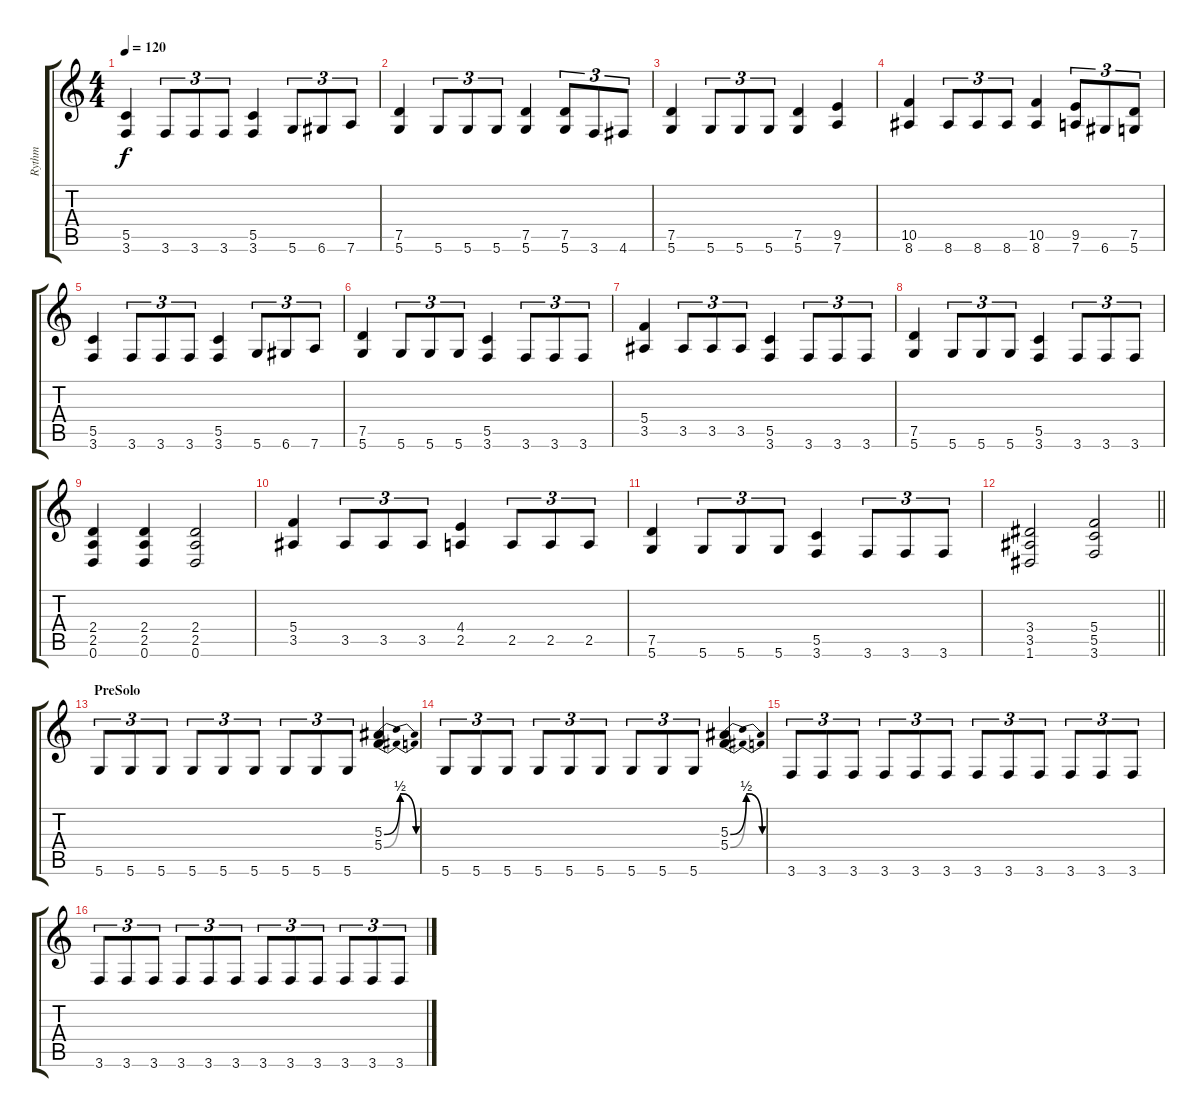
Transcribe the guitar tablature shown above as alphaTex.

\track ("Rythm" "Rythm") {instrument distortionguitar}
\staff {score tabs}
\tuning (D4 A3 F3 C3 G2 D2) {hide}
\ts (4 4)
\tempo 120
\clef g2
\ks c
(5.5 3.6).4{dy f} 3.6.8{tu (3 2)} 3.6.8{tu (3 2)} 3.6.8{tu (3 2)} (5.5 3.6).4 5.6.8{tu (3 2)} 6.6.8{tu (3 2)} 7.6.8{tu (3 2)} |
(7.5 5.6).4 5.6.8{tu (3 2)} 5.6.8{tu (3 2)} 5.6.8{tu (3 2)} (7.5 5.6).4 (7.5 5.6).8{tu (3 2)} 3.6.8{tu (3 2)} 4.6.8{tu (3 2)} |
(7.5 5.6).4 5.6.8{tu (3 2)} 5.6.8{tu (3 2)} 5.6.8{tu (3 2)} (7.5 5.6).4 (9.5 7.6).4 |
(10.5 8.6).4 8.6.8{tu (3 2)} 8.6.8{tu (3 2)} 8.6.8{tu (3 2)} (10.5 8.6).4 (9.5 7.6).8{tu (3 2)} 6.6.8{tu (3 2)} (7.5 5.6).8{tu (3 2)} |
(5.5 3.6).4 3.6.8{tu (3 2)} 3.6.8{tu (3 2)} 3.6.8{tu (3 2)} (5.5 3.6).4 5.6.8{tu (3 2)} 6.6.8{tu (3 2)} 7.6.8{tu (3 2)} |
(7.5 5.6).4 5.6.8{tu (3 2)} 5.6.8{tu (3 2)} 5.6.8{tu (3 2)} (5.5 3.6).4 3.6.8{tu (3 2)} 3.6.8{tu (3 2)} 3.6.8{tu (3 2)} |
(5.4 3.5).4 3.5.8{tu (3 2)} 3.5.8{tu (3 2)} 3.5.8{tu (3 2)} (5.5 3.6).4 3.6.8{tu (3 2)} 3.6.8{tu (3 2)} 3.6.8{tu (3 2)} |
(7.5 5.6).4 5.6.8{tu (3 2)} 5.6.8{tu (3 2)} 5.6.8{tu (3 2)} (5.5 3.6).4 3.6.8{tu (3 2)} 3.6.8{tu (3 2)} 3.6.8{tu (3 2)} |
(2.4 2.5 0.6).4 (2.4 2.5 0.6).4 (2.4 2.5 0.6).2 |
(5.4 3.5).4 3.5.8{tu (3 2)} 3.5.8{tu (3 2)} 3.5.8{tu (3 2)} (4.4 2.5).4 2.5.8{tu (3 2)} 2.5.8{tu (3 2)} 2.5.8{tu (3 2)} |
(7.5 5.6).4 5.6.8{tu (3 2)} 5.6.8{tu (3 2)} 5.6.8{tu (3 2)} (5.5 3.6).4 3.6.8{tu (3 2)} 3.6.8{tu (3 2)} 3.6.8{tu (3 2)} |
\barLineRight lightlight
(3.4 3.5 1.6).2 (5.4 5.5 3.6).2 |
\section ("" "PreSolo")
5.6.8{tu (3 2)} 5.6.8{tu (3 2)} 5.6.8{tu (3 2)} 5.6.8{tu (3 2)} 5.6.8{tu (3 2)} 5.6.8{tu (3 2)} 5.6.8{tu (3 2)} 5.6.8{tu (3 2)} 5.6.8{tu (3 2)} (5.3{be (bendrelease 0 0 15 2 50 2 60 0)} 5.4{be (bendrelease 0 0 15 2 50 2 60 0)}).4 |
5.6.8{tu (3 2)} 5.6.8{tu (3 2)} 5.6.8{tu (3 2)} 5.6.8{tu (3 2)} 5.6.8{tu (3 2)} 5.6.8{tu (3 2)} 5.6.8{tu (3 2)} 5.6.8{tu (3 2)} 5.6.8{tu (3 2)} (5.3{be (bendrelease 0 0 15 2 50 2 60 0)} 5.4{be (bendrelease 0 0 15 2 50 2 60 0)}).4 |
3.6.8{tu (3 2)} 3.6.8{tu (3 2)} 3.6.8{tu (3 2)} 3.6.8{tu (3 2)} 3.6.8{tu (3 2)} 3.6.8{tu (3 2)} 3.6.8{tu (3 2)} 3.6.8{tu (3 2)} 3.6.8{tu (3 2)} 3.6.8{tu (3 2)} 3.6.8{tu (3 2)} 3.6.8{tu (3 2)} |
3.6.8{tu (3 2)} 3.6.8{tu (3 2)} 3.6.8{tu (3 2)} 3.6.8{tu (3 2)} 3.6.8{tu (3 2)} 3.6.8{tu (3 2)} 3.6.8{tu (3 2)} 3.6.8{tu (3 2)} 3.6.8{tu (3 2)} 3.6.8{tu (3 2)} 3.6.8{tu (3 2)} 3.6.8{tu (3 2)}
